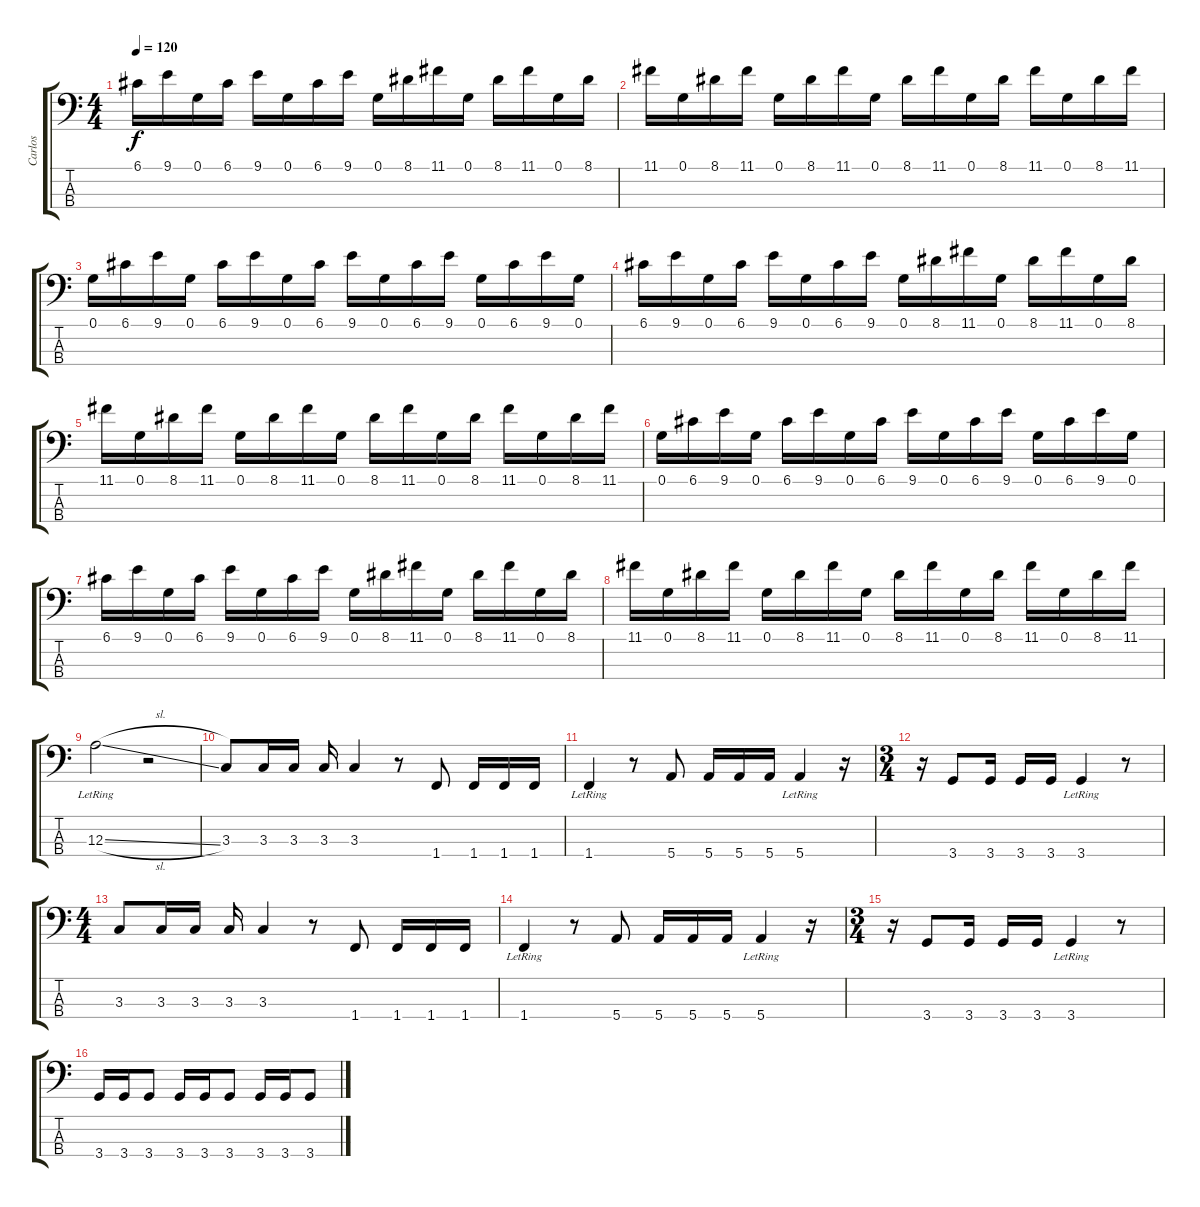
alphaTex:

\track ("Carlos" "Carlos") {instrument electricbassfinger}
\staff {score tabs}
\tuning (G2 D2 A1 E1) {hide}
\ts (4 4)
\tempo 120
\clef f4
\ks c
6.1.16{dy f} 9.1.16 0.1.16 6.1.16 9.1.16 0.1.16 6.1.16 9.1.16 0.1.16 8.1.16 11.1.16 0.1.16 8.1.16 11.1.16 0.1.16 8.1.16 |
11.1.16 0.1.16 8.1.16 11.1.16 0.1.16 8.1.16 11.1.16 0.1.16 8.1.16 11.1.16 0.1.16 8.1.16 11.1.16 0.1.16 8.1.16 11.1.16 |
0.1.16 6.1.16 9.1.16 0.1.16 6.1.16 9.1.16 0.1.16 6.1.16 9.1.16 0.1.16 6.1.16 9.1.16 0.1.16 6.1.16 9.1.16 0.1.16 |
6.1.16 9.1.16 0.1.16 6.1.16 9.1.16 0.1.16 6.1.16 9.1.16 0.1.16 8.1.16 11.1.16 0.1.16 8.1.16 11.1.16 0.1.16 8.1.16 |
11.1.16 0.1.16 8.1.16 11.1.16 0.1.16 8.1.16 11.1.16 0.1.16 8.1.16 11.1.16 0.1.16 8.1.16 11.1.16 0.1.16 8.1.16 11.1.16 |
0.1.16 6.1.16 9.1.16 0.1.16 6.1.16 9.1.16 0.1.16 6.1.16 9.1.16 0.1.16 6.1.16 9.1.16 0.1.16 6.1.16 9.1.16 0.1.16 |
6.1.16 9.1.16 0.1.16 6.1.16 9.1.16 0.1.16 6.1.16 9.1.16 0.1.16 8.1.16 11.1.16 0.1.16 8.1.16 11.1.16 0.1.16 8.1.16 |
11.1.16 0.1.16 8.1.16 11.1.16 0.1.16 8.1.16 11.1.16 0.1.16 8.1.16 11.1.16 0.1.16 8.1.16 11.1.16 0.1.16 8.1.16 11.1.16 |
12.3{sl lr}.2 r.2 |
3.3.8 3.3.16 3.3.16 3.3.16 3.3.4 r.8 1.4.8 1.4.16 1.4.16 1.4.16 |
1.4{lr}.4 r.8 5.4.8 5.4.16 5.4.16 5.4.16 5.4{lr}.4 r.16 |
\ts (3 4)
r.16 3.4.8 3.4.16 3.4.16 3.4.16 3.4{lr}.4 r.8 |
\ts (4 4)
3.3.8 3.3.16 3.3.16 3.3.16 3.3.4 r.8 1.4.8 1.4.16 1.4.16 1.4.16 |
1.4{lr}.4 r.8 5.4.8 5.4.16 5.4.16 5.4.16 5.4{lr}.4 r.16 |
\ts (3 4)
r.16 3.4.8 3.4.16 3.4.16 3.4.16 3.4{lr}.4 r.8 |
3.4.16 3.4.16 3.4.8 3.4.16 3.4.16 3.4.8 3.4.16 3.4.16 3.4.8
